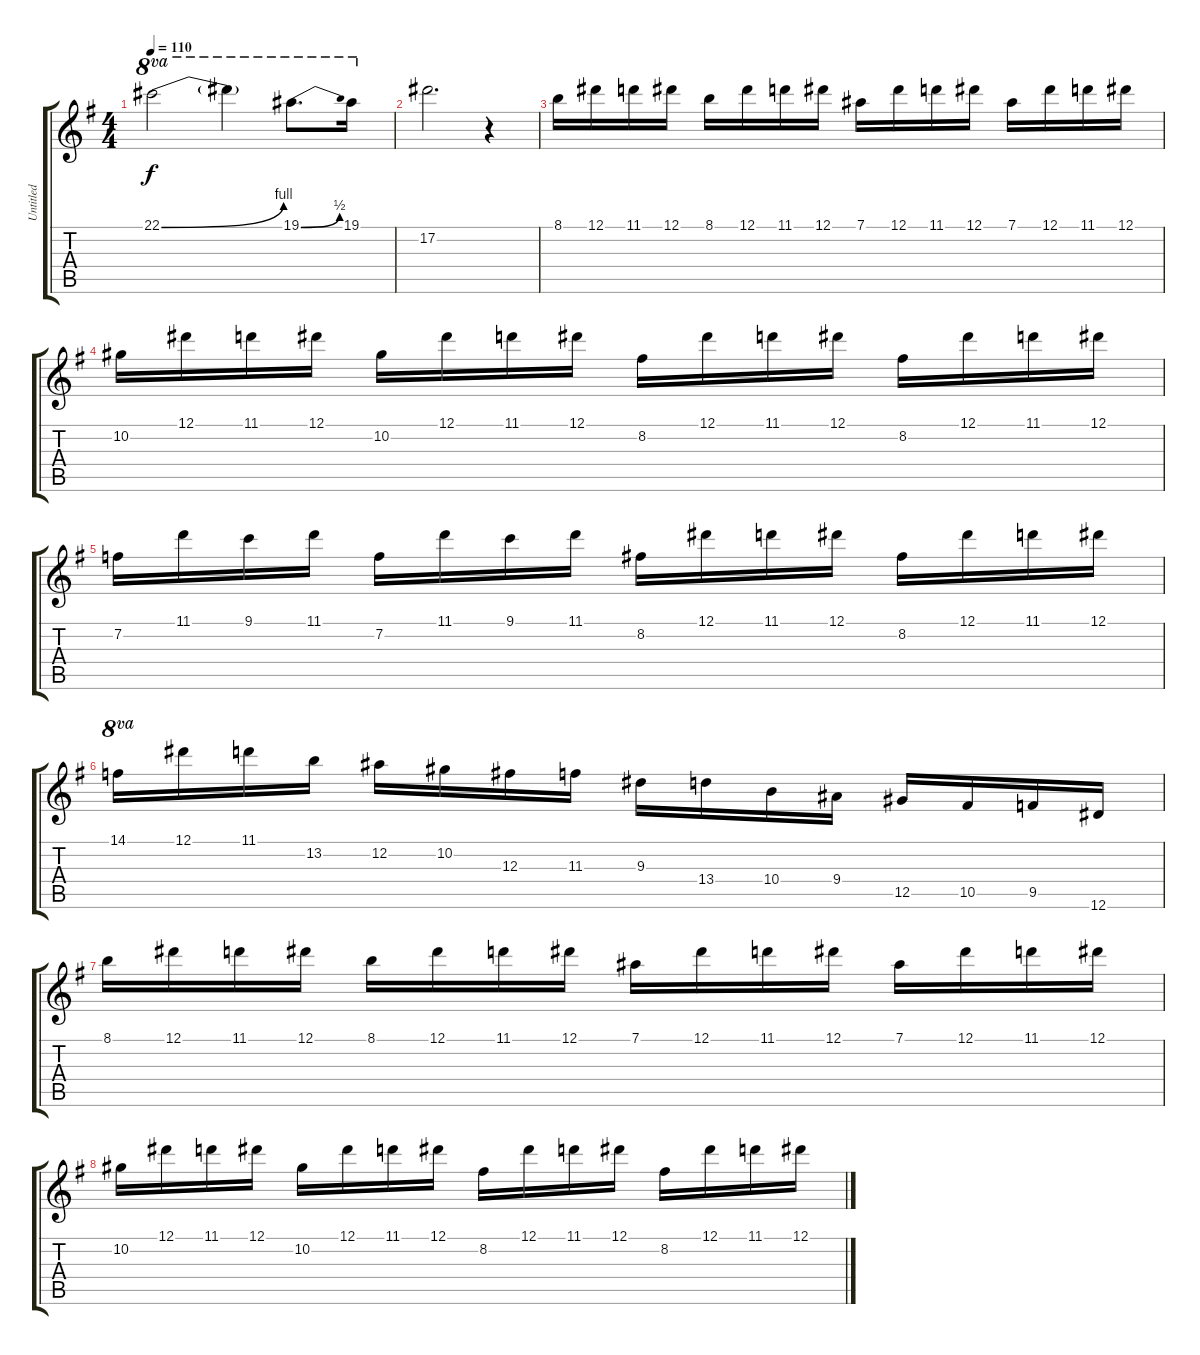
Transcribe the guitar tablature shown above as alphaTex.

\track ("Untitled" "Untitled") {instrument overdrivenguitar}
\staff {score tabs}
\tuning (Eb4 Bb3 Gb3 Db3 Ab2 Eb2) {hide}
\ts (4 4)
\tempo 110
\clef g2
\ks g
22.1{be (bend 0 0 60 4)}.2{ot 8va dy f} 22.1{t}.4{ot 8va} 19.1{be (bend 0 0 60 2)}.8{d ot 8va} 19.1.16{ot 8va} |
17.2.2{d} r.4 |
8.1.16 12.1.16 11.1.16 12.1.16 8.1.16 12.1.16 11.1.16 12.1.16 7.1.16 12.1.16 11.1.16 12.1.16 7.1.16 12.1.16 11.1.16 12.1.16 |
10.2.16 12.1.16 11.1.16 12.1.16 10.2.16 12.1.16 11.1.16 12.1.16 8.2.16 12.1.16 11.1.16 12.1.16 8.2.16 12.1.16 11.1.16 12.1.16 |
7.2.16 11.1.16 9.1.16 11.1.16 7.2.16 11.1.16 9.1.16 11.1.16 8.2.16 12.1.16 11.1.16 12.1.16 8.2.16 12.1.16 11.1.16 12.1.16 |
14.1.16{ot 8va} 12.1.16 11.1.16 13.2.16 12.2.16 10.2.16 12.3.16 11.3.16 9.3.16 13.4.16 10.4.16 9.4.16 12.5.16 10.5.16 9.5.16 12.6.16 |
8.1.16 12.1.16 11.1.16 12.1.16 8.1.16 12.1.16 11.1.16 12.1.16 7.1.16 12.1.16 11.1.16 12.1.16 7.1.16 12.1.16 11.1.16 12.1.16 |
10.2.16 12.1.16 11.1.16 12.1.16 10.2.16 12.1.16 11.1.16 12.1.16 8.2.16 12.1.16 11.1.16 12.1.16 8.2.16 12.1.16 11.1.16 12.1.16
